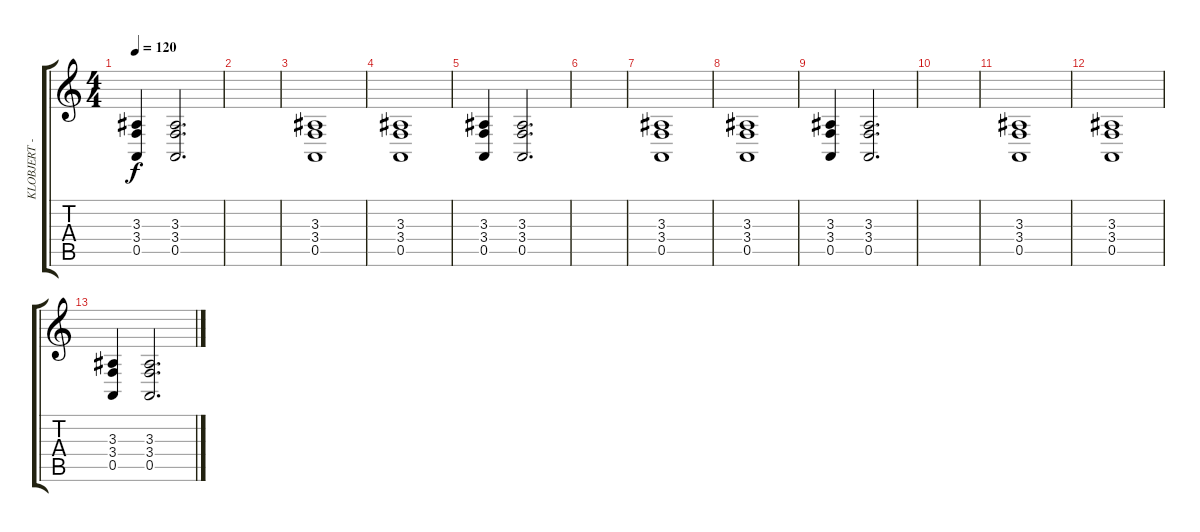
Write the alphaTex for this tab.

\track ("KLOBJERT - percussion" "KLOBJERT -") {instrument taikodrum}
\staff {score tabs}
\tuning (E4 B3 G3 D3 A2 E2) {hide}
\ts (4 4)
\tempo 120
\clef g2
\ks c
(3.3 3.4 0.5).4{dy f} (3.3 3.4 0.5).2{d} |
|
(3.3 3.4 0.5).1 |
(3.3 3.4 0.5).1 |
(3.3 3.4 0.5).4 (3.3 3.4 0.5).2{d} |
|
(3.3 3.4 0.5).1 |
(3.3 3.4 0.5).1 |
(3.3 3.4 0.5).4 (3.3 3.4 0.5).2{d} |
|
(3.3 3.4 0.5).1 |
(3.3 3.4 0.5).1 |
(3.3 3.4 0.5).4 (3.3 3.4 0.5).2{d}
